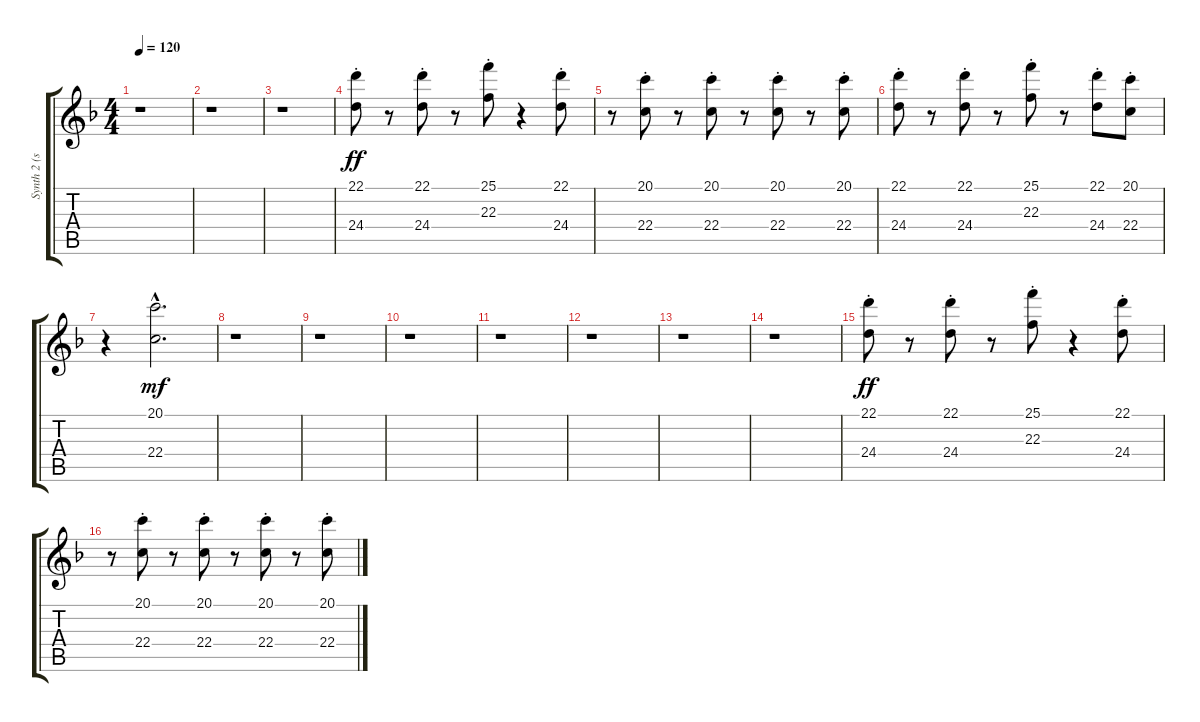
\track ("Synth 2 (strings)" "Synth 2 (s") {instrument synthstrings1}
\staff {score tabs}
\tuning (E4 B3 G3 D3 A2 E2) {hide}
\ts (4 4)
\tempo 120
\clef g2
\ks f
r.1{dy mf} |
r.1 |
r.1 |
(22.1{st} 24.4{st}).8{dy ff} r.8 (22.1{st} 24.4{st}).8 r.8 (25.1{st} 22.3{st}).8 r.4 (22.1{st} 24.4{st}).8 |
r.8 (20.1{st} 22.4{st}).8 r.8 (20.1{st} 22.4{st}).8 r.8 (20.1{st} 22.4{st}).8 r.8 (20.1{st} 22.4{st}).8 |
(22.1{st} 24.4{st}).8 r.8 (22.1{st} 24.4{st}).8 r.8 (25.1{st} 22.3{st}).8 r.8 (22.1{st} 24.4{st}).8 (20.1{st} 22.4{st}).8 |
r.4 (20.1{hac} 22.4{hac}).2{d dy mf} |
r.1 |
r.1 |
r.1 |
r.1 |
r.1 |
r.1 |
r.1 |
(22.1{st} 24.4{st}).8{dy ff} r.8 (22.1{st} 24.4{st}).8 r.8 (25.1{st} 22.3{st}).8 r.4 (22.1{st} 24.4{st}).8 |
r.8 (20.1{st} 22.4{st}).8 r.8 (20.1{st} 22.4{st}).8 r.8 (20.1{st} 22.4{st}).8 r.8 (20.1{st} 22.4{st}).8
